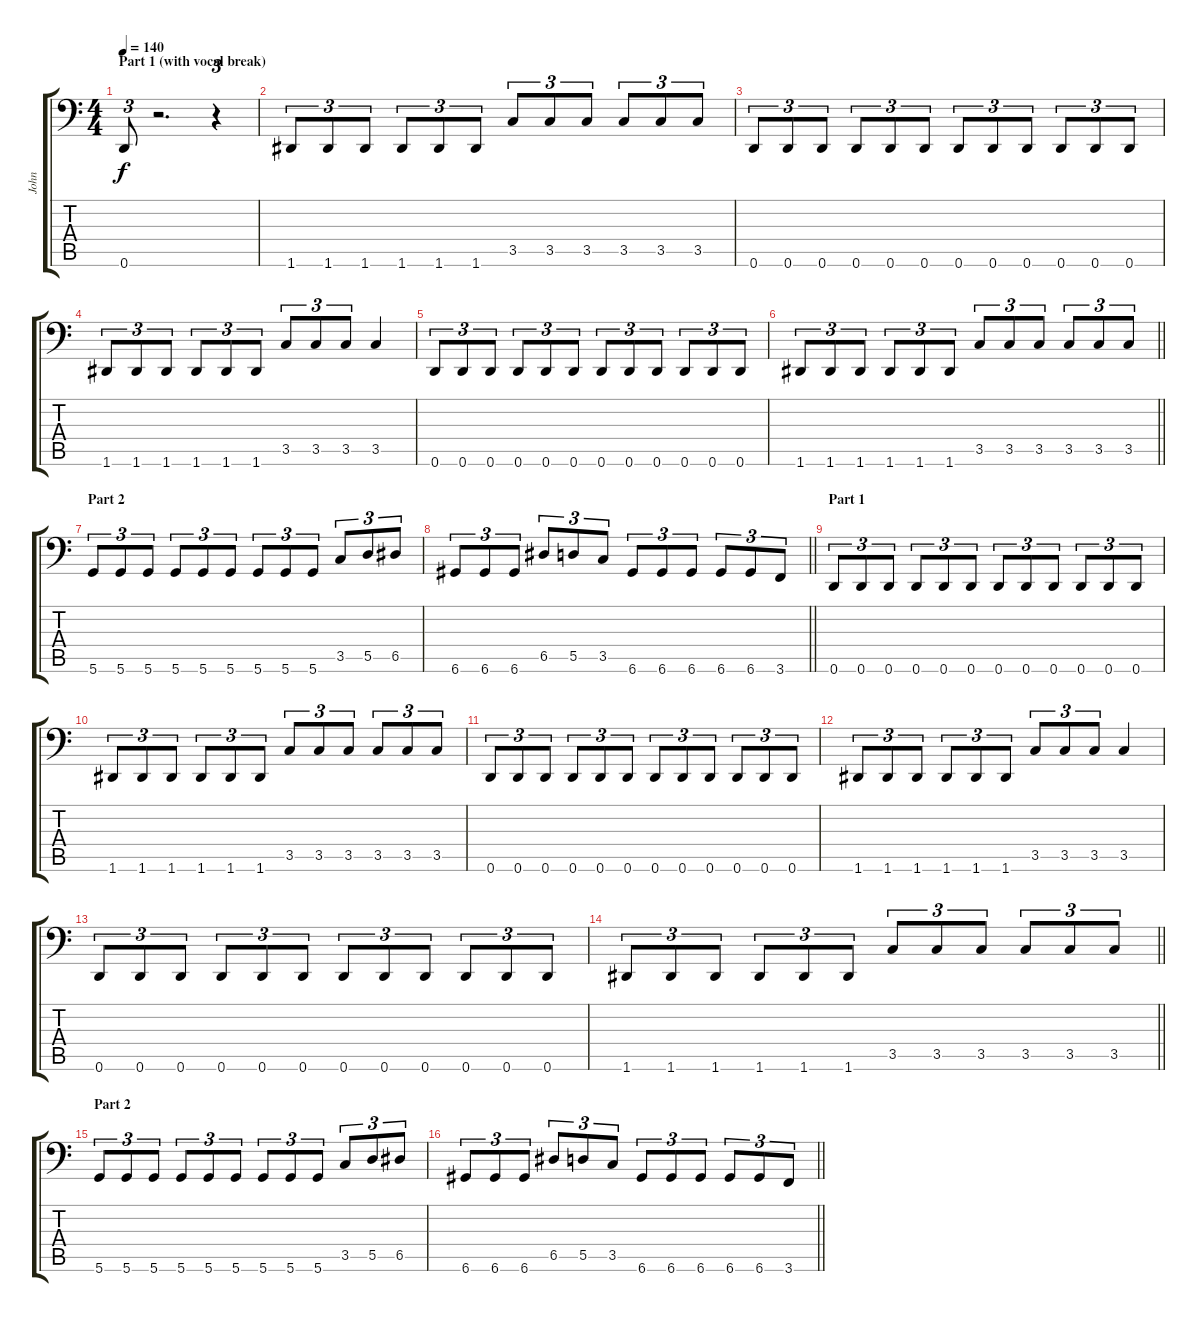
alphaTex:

\track ("John" "John") {instrument electricbassfinger}
\staff {score tabs}
\tuning (E3 B2 G2 D2 A1 D1) {hide}
\ts (4 4)
\section ("" "Part 1 (with vocal break)")
\tempo 140
\clef f4
\ks c
0.6.8{tu (3 2) dy f} r.2{d} r.4{tu (3 2)} |
1.6.8{tu (3 2)} 1.6.8{tu (3 2)} 1.6.8{tu (3 2)} 1.6.8{tu (3 2)} 1.6.8{tu (3 2)} 1.6.8{tu (3 2)} 3.5.8{tu (3 2)} 3.5.8{tu (3 2)} 3.5.8{tu (3 2)} 3.5.8{tu (3 2)} 3.5.8{tu (3 2)} 3.5.8{tu (3 2)} |
0.6.8{tu (3 2)} 0.6.8{tu (3 2)} 0.6.8{tu (3 2)} 0.6.8{tu (3 2)} 0.6.8{tu (3 2)} 0.6.8{tu (3 2)} 0.6.8{tu (3 2)} 0.6.8{tu (3 2)} 0.6.8{tu (3 2)} 0.6.8{tu (3 2)} 0.6.8{tu (3 2)} 0.6.8{tu (3 2)} |
1.6.8{tu (3 2)} 1.6.8{tu (3 2)} 1.6.8{tu (3 2)} 1.6.8{tu (3 2)} 1.6.8{tu (3 2)} 1.6.8{tu (3 2)} 3.5.8{tu (3 2)} 3.5.8{tu (3 2)} 3.5.8{tu (3 2)} 3.5.4 |
0.6.8{tu (3 2)} 0.6.8{tu (3 2)} 0.6.8{tu (3 2)} 0.6.8{tu (3 2)} 0.6.8{tu (3 2)} 0.6.8{tu (3 2)} 0.6.8{tu (3 2)} 0.6.8{tu (3 2)} 0.6.8{tu (3 2)} 0.6.8{tu (3 2)} 0.6.8{tu (3 2)} 0.6.8{tu (3 2)} |
\barLineRight lightlight
1.6.8{tu (3 2)} 1.6.8{tu (3 2)} 1.6.8{tu (3 2)} 1.6.8{tu (3 2)} 1.6.8{tu (3 2)} 1.6.8{tu (3 2)} 3.5.8{tu (3 2)} 3.5.8{tu (3 2)} 3.5.8{tu (3 2)} 3.5.8{tu (3 2)} 3.5.8{tu (3 2)} 3.5.8{tu (3 2)} |
\section ("" "Part 2")
5.6.8{tu (3 2)} 5.6.8{tu (3 2)} 5.6.8{tu (3 2)} 5.6.8{tu (3 2)} 5.6.8{tu (3 2)} 5.6.8{tu (3 2)} 5.6.8{tu (3 2)} 5.6.8{tu (3 2)} 5.6.8{tu (3 2)} 3.5.8{tu (3 2)} 5.5.8{tu (3 2)} 6.5.8{tu (3 2)} |
\barLineRight lightlight
6.6.8{tu (3 2)} 6.6.8{tu (3 2)} 6.6.8{tu (3 2)} 6.5.8{tu (3 2)} 5.5.8{tu (3 2)} 3.5.8{tu (3 2)} 6.6.8{tu (3 2)} 6.6.8{tu (3 2)} 6.6.8{tu (3 2)} 6.6.8{tu (3 2)} 6.6.8{tu (3 2)} 3.6.8{tu (3 2)} |
\section ("" "Part 1")
0.6.8{tu (3 2)} 0.6.8{tu (3 2)} 0.6.8{tu (3 2)} 0.6.8{tu (3 2)} 0.6.8{tu (3 2)} 0.6.8{tu (3 2)} 0.6.8{tu (3 2)} 0.6.8{tu (3 2)} 0.6.8{tu (3 2)} 0.6.8{tu (3 2)} 0.6.8{tu (3 2)} 0.6.8{tu (3 2)} |
1.6.8{tu (3 2)} 1.6.8{tu (3 2)} 1.6.8{tu (3 2)} 1.6.8{tu (3 2)} 1.6.8{tu (3 2)} 1.6.8{tu (3 2)} 3.5.8{tu (3 2)} 3.5.8{tu (3 2)} 3.5.8{tu (3 2)} 3.5.8{tu (3 2)} 3.5.8{tu (3 2)} 3.5.8{tu (3 2)} |
0.6.8{tu (3 2)} 0.6.8{tu (3 2)} 0.6.8{tu (3 2)} 0.6.8{tu (3 2)} 0.6.8{tu (3 2)} 0.6.8{tu (3 2)} 0.6.8{tu (3 2)} 0.6.8{tu (3 2)} 0.6.8{tu (3 2)} 0.6.8{tu (3 2)} 0.6.8{tu (3 2)} 0.6.8{tu (3 2)} |
1.6.8{tu (3 2)} 1.6.8{tu (3 2)} 1.6.8{tu (3 2)} 1.6.8{tu (3 2)} 1.6.8{tu (3 2)} 1.6.8{tu (3 2)} 3.5.8{tu (3 2)} 3.5.8{tu (3 2)} 3.5.8{tu (3 2)} 3.5.4 |
0.6.8{tu (3 2)} 0.6.8{tu (3 2)} 0.6.8{tu (3 2)} 0.6.8{tu (3 2)} 0.6.8{tu (3 2)} 0.6.8{tu (3 2)} 0.6.8{tu (3 2)} 0.6.8{tu (3 2)} 0.6.8{tu (3 2)} 0.6.8{tu (3 2)} 0.6.8{tu (3 2)} 0.6.8{tu (3 2)} |
\barLineRight lightlight
1.6.8{tu (3 2)} 1.6.8{tu (3 2)} 1.6.8{tu (3 2)} 1.6.8{tu (3 2)} 1.6.8{tu (3 2)} 1.6.8{tu (3 2)} 3.5.8{tu (3 2)} 3.5.8{tu (3 2)} 3.5.8{tu (3 2)} 3.5.8{tu (3 2)} 3.5.8{tu (3 2)} 3.5.8{tu (3 2)} |
\section ("" "Part 2")
5.6.8{tu (3 2)} 5.6.8{tu (3 2)} 5.6.8{tu (3 2)} 5.6.8{tu (3 2)} 5.6.8{tu (3 2)} 5.6.8{tu (3 2)} 5.6.8{tu (3 2)} 5.6.8{tu (3 2)} 5.6.8{tu (3 2)} 3.5.8{tu (3 2)} 5.5.8{tu (3 2)} 6.5.8{tu (3 2)} |
\barLineRight lightlight
6.6.8{tu (3 2)} 6.6.8{tu (3 2)} 6.6.8{tu (3 2)} 6.5.8{tu (3 2)} 5.5.8{tu (3 2)} 3.5.8{tu (3 2)} 6.6.8{tu (3 2)} 6.6.8{tu (3 2)} 6.6.8{tu (3 2)} 6.6.8{tu (3 2)} 6.6.8{tu (3 2)} 3.6.8{tu (3 2)}
